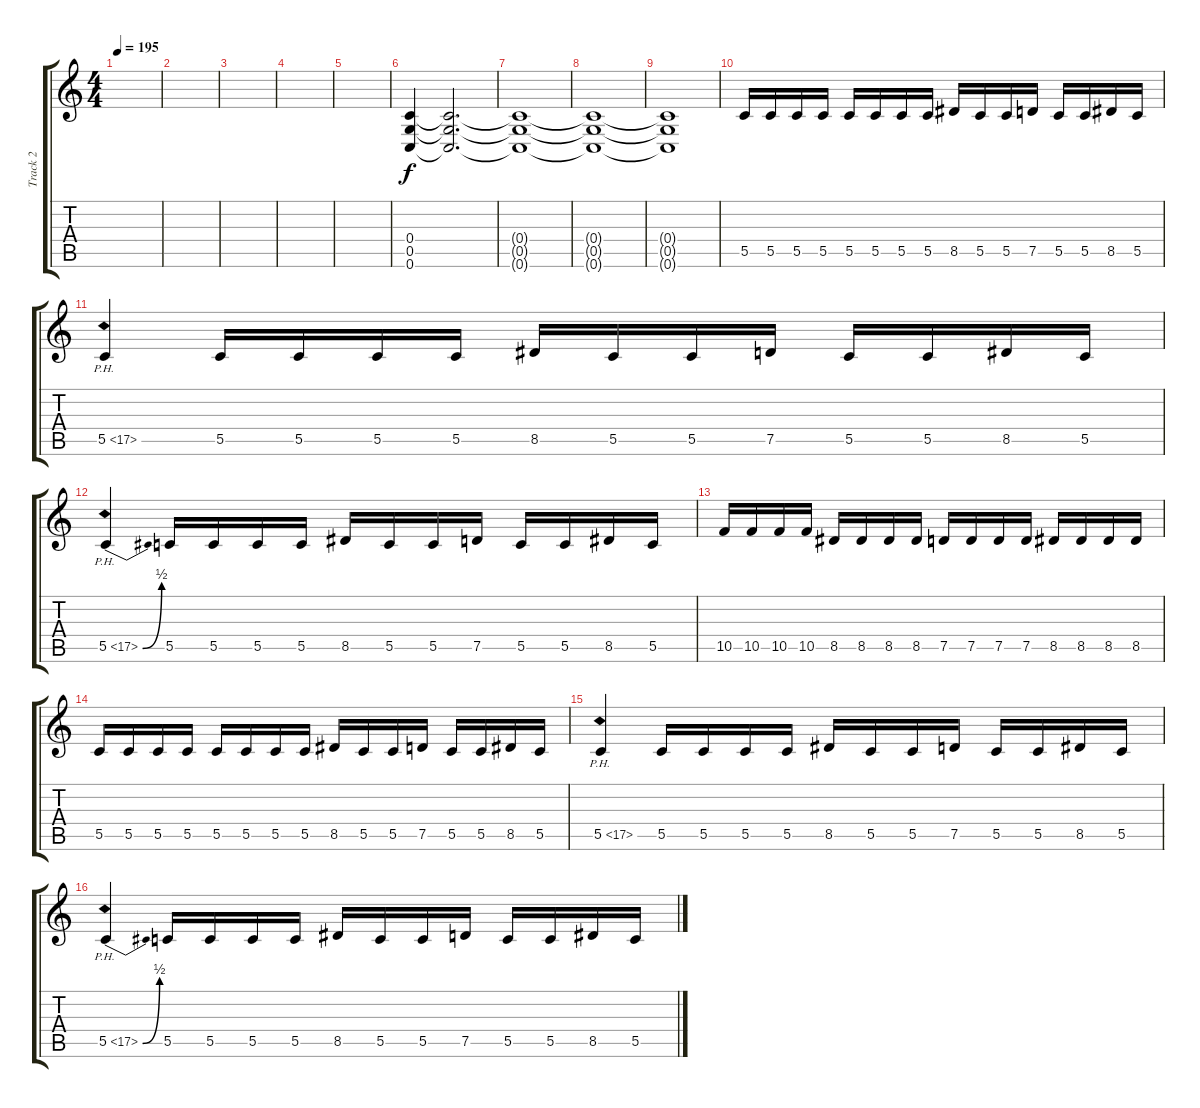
\track ("Track 2" "Track 2") {instrument distortionguitar}
\staff {score tabs}
\tuning (D4 A3 F3 C3 G2 C2) {hide}
\ts (4 4)
\tempo 195
\tempo 132
\tempo 195
\clef g2
\ks c
|
|
|
|
|
(0.4 0.5 0.6).4{volume 0} (0.4{t} 0.5{t} 0.6{t}).2{d volume 7} |
(0.4{t} 0.5{t} 0.6{t}).1{volume 10} |
(0.4{t} 0.5{t} 0.6{t}).1{volume 14} |
(0.4{t} 0.5{t} 0.6{t}).1 |
5.5.16 5.5.16 5.5.16 5.5.16 5.5.16 5.5.16 5.5.16 5.5.16 8.5.16 5.5.16 5.5.16 7.5.16 5.5.16 5.5.16 8.5.16 5.5.16 |
5.5{ph 12}.4 5.5.16 5.5.16 5.5.16 5.5.16 8.5.16 5.5.16 5.5.16 7.5.16 5.5.16 5.5.16 8.5.16 5.5.16 |
5.5{be (bend 0 0 60 2) ph 12}.4 5.5.16 5.5.16 5.5.16 5.5.16 8.5.16 5.5.16 5.5.16 7.5.16 5.5.16 5.5.16 8.5.16 5.5.16 |
10.5.16 10.5.16 10.5.16 10.5.16 8.5.16 8.5.16 8.5.16 8.5.16 7.5.16 7.5.16 7.5.16 7.5.16 8.5.16 8.5.16 8.5.16 8.5.16 |
5.5.16 5.5.16 5.5.16 5.5.16 5.5.16 5.5.16 5.5.16 5.5.16 8.5.16 5.5.16 5.5.16 7.5.16 5.5.16 5.5.16 8.5.16 5.5.16 |
5.5{ph 12}.4 5.5.16 5.5.16 5.5.16 5.5.16 8.5.16 5.5.16 5.5.16 7.5.16 5.5.16 5.5.16 8.5.16 5.5.16 |
5.5{be (bend 0 0 60 2) ph 12}.4 5.5.16 5.5.16 5.5.16 5.5.16 8.5.16 5.5.16 5.5.16 7.5.16 5.5.16 5.5.16 8.5.16 5.5.16
